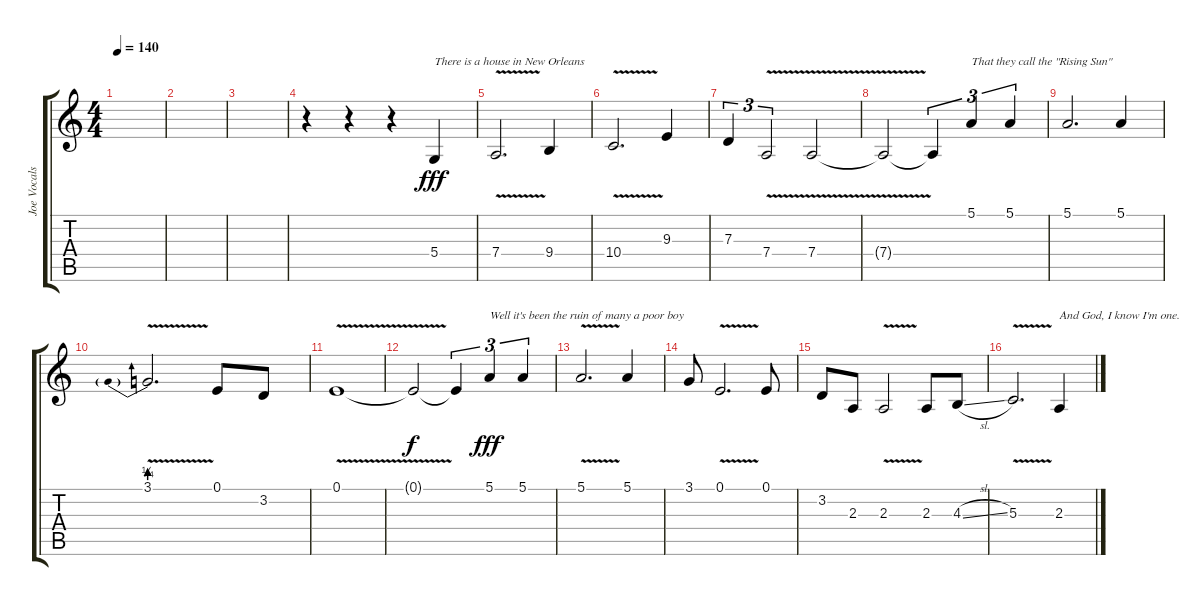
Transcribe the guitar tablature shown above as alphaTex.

\track ("Joe Vocals" "Joe Vocals") {instrument lead6voice}
\staff {score tabs}
\tuning (E4 B3 G3 D3 A2 E2) {hide}
\ts (4 4)
\tempo 140
\clef g2
\ks c
|
|
|
r.4 r.4 r.4 5.4.4{txt "There is a house in New Orleans" dy fff} |
7.4{v}.2{d} 9.4.4 |
10.4{v}.2{d} 9.3.4 |
7.3.4{tu (3 2)} 7.4{v}.2{tu (3 2)} 7.4{v}.2 |
7.4{t}.2 7.4{t}.4{tu (3 2)} 5.1.4{tu (3 2) txt "That they call the \"Rising Sun\""} 5.1.4{tu (3 2)} |
5.1.2{d} 5.1.4 |
3.1{be (prebend 0 1 60 1) v}.2{d} 0.1.8 3.2.8 |
0.1{v}.1 |
0.1{t}.2{dy f} 0.1{t}.4{tu (3 2)} 5.1.4{tu (3 2) txt "Well it's been the ruin of many a poor boy" dy fff} 5.1.4{tu (3 2)} |
5.1{v}.2{d} 5.1.4 |
3.1.8 0.1{v}.2{d} 0.1.8 |
3.2.8 2.3.8 2.3{v}.2 2.3.8 4.3{sl}.8 |
5.3{v}.2{d} 2.3.4{txt "And God, I know I'm one."}
